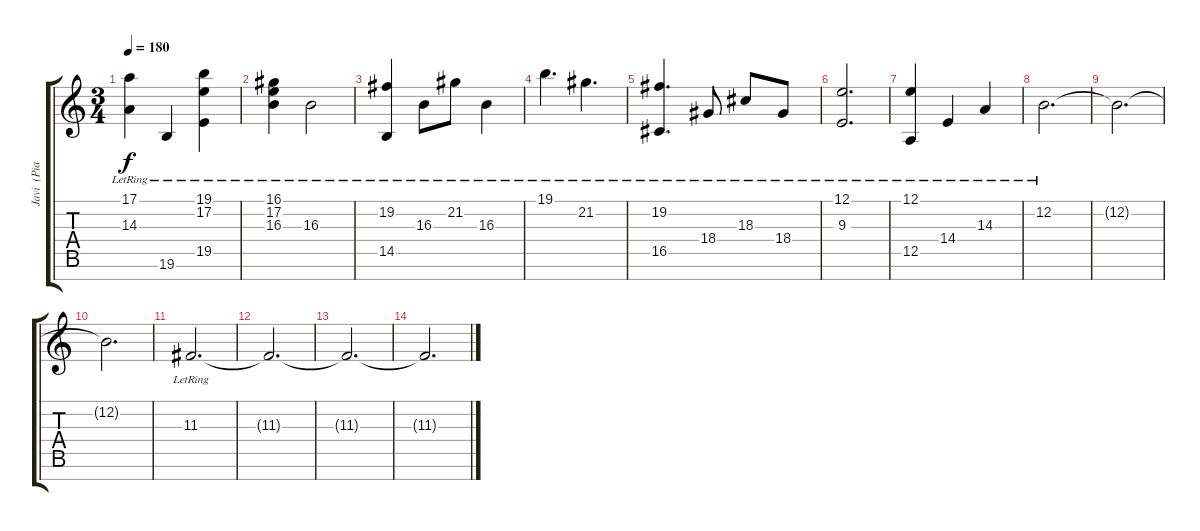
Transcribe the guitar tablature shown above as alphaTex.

\track ("Javi  (Piano)" "Javi  (Pia") {instrument electricgrandpiano}
\staff {score tabs}
\tuning (E4 B3 G3 D3 A2 E2 B1) {hide}
\ts (3 4)
\tempo 180
\clef g2
\ks c
(17.1{lr} 14.3{lr}).4{dy f} 19.6{lr}.4 (19.1{lr} 17.2{lr} 19.5{lr}).4 |
(16.1{lr} 17.2{lr} 16.3{lr}).4 16.3{lr}.2 |
(19.2{lr} 14.5{lr}).4 16.3{lr}.8 21.2{lr}.8 16.3{lr}.4 |
19.1{lr}.4{d} 21.2{lr}.4{d} |
(19.2{lr} 16.5{lr}).4{d} 18.4{lr}.8 18.3{lr}.8 18.4{lr}.8 |
(12.1{lr} 9.3).2{d} |
(12.1{lr} 12.5{lr}).4 14.4{lr}.4 14.3{lr}.4 |
12.2{lr}.2{d} |
12.2{t}.2{d} |
12.2{t}.2{d} |
11.3{lr}.2{d} |
11.3{t}.2{d} |
11.3{t}.2{d} |
11.3{t}.2{d}
